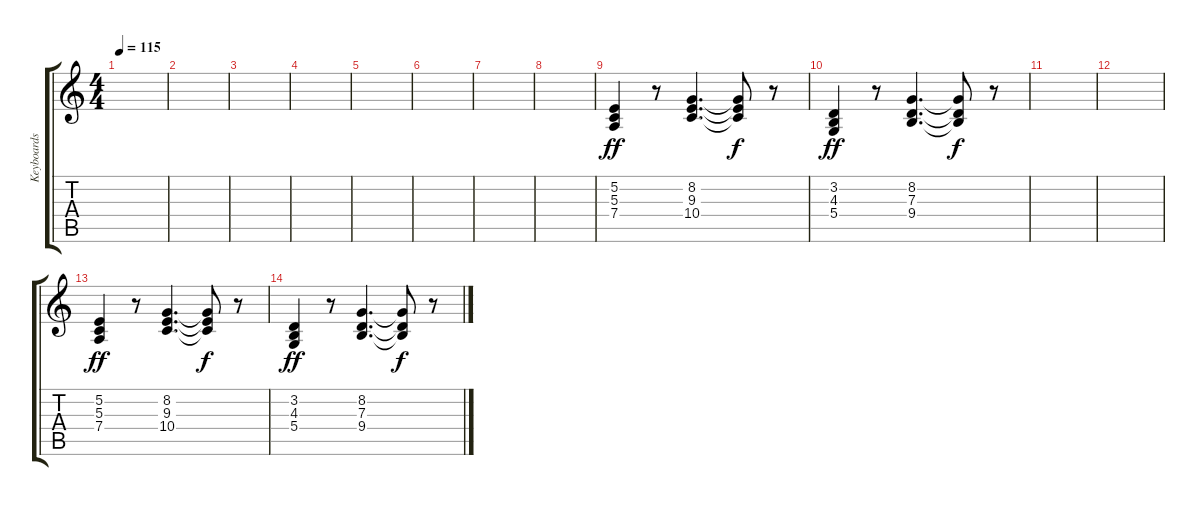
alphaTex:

\track ("Keyboards" "Keyboards") {instrument pad2warm}
\staff {score tabs}
\tuning (E4 B3 G3 D3 A2 E2) {hide}
\ts (4 4)
\section ("" "")
\tempo 115
\clef g2
\ks c
|
|
|
|
|
|
|
|
(5.2 5.3 7.4).4{dy ff} r.8 (8.2 9.3 10.4).4{d} (8.2{t} 9.3{t} 10.4{t}).8{dy f} r.8 |
(3.2 4.3 5.4).4{dy ff} r.8 (8.2 7.3 9.4).4{d} (8.2{t} 7.3{t} 9.4{t}).8{dy f} r.8 |
|
|
(5.2 5.3 7.4).4{dy ff} r.8 (8.2 9.3 10.4).4{d} (8.2{t} 9.3{t} 10.4{t}).8{dy f} r.8 |
(3.2 4.3 5.4).4{dy ff} r.8 (8.2 7.3 9.4).4{d} (8.2{t} 7.3{t} 9.4{t}).8{dy f} r.8
